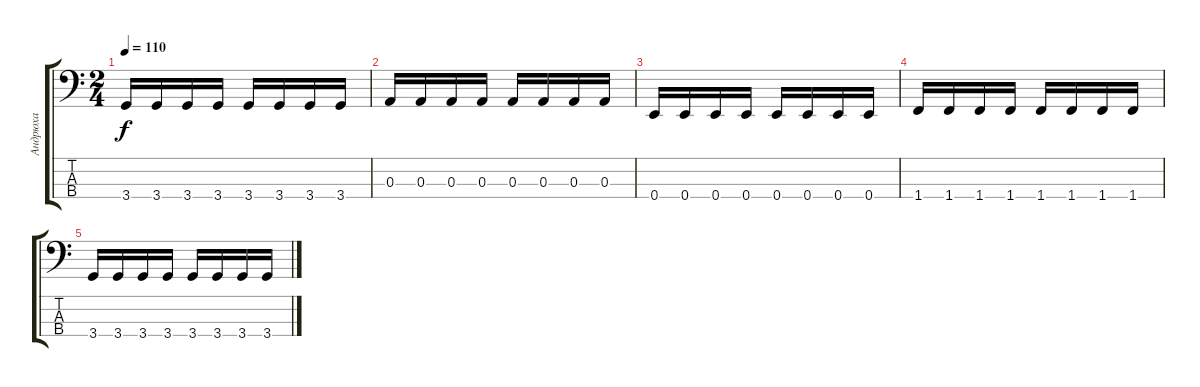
\track ("Андрюха" "Андрюха") {instrument electricbasspick}
\staff {score tabs}
\tuning (G2 D2 A1 E1) {hide}
\ts (2 4)
\tempo 110
\clef f4
\ks c
3.4.16{dy f} 3.4.16 3.4.16 3.4.16 3.4.16 3.4.16 3.4.16 3.4.16 |
0.3.16{instrument electricbasspick} 0.3.16 0.3.16 0.3.16 0.3.16 0.3.16 0.3.16 0.3.16 |
0.4.16 0.4.16 0.4.16 0.4.16 0.4.16 0.4.16 0.4.16 0.4.16 |
1.4.16 1.4.16 1.4.16 1.4.16 1.4.16 1.4.16 1.4.16 1.4.16 |
3.4.16 3.4.16 3.4.16 3.4.16 3.4.16 3.4.16 3.4.16 3.4.16
